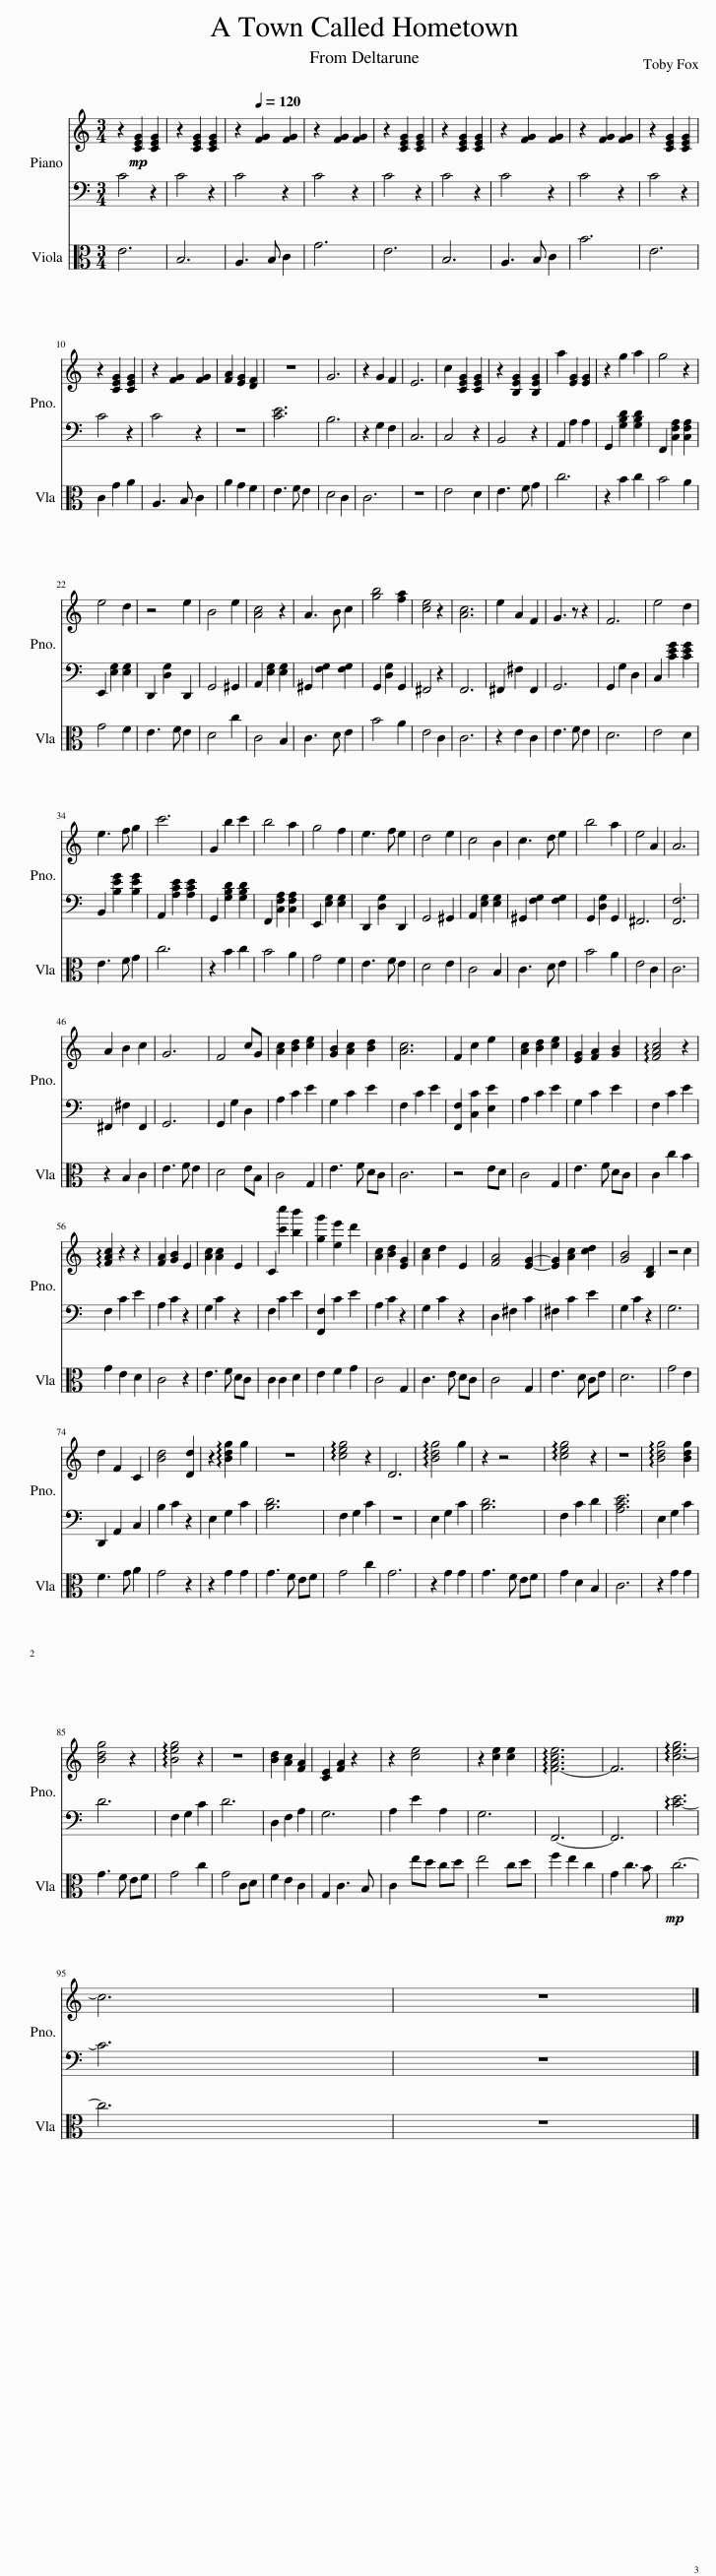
X:1
%%score { 1 | 2 } 3
L:1/8
M:3/4
I:linebreak $
K:C
V:1 treble
V:2 bass
V:3 alto
V:1
 z2!mp! [CEG]2 [CEG]2 | z2 [CEG]2 [CEG]2 | z2[Q:1/4=120] [FG]2 [FG]2 | z2 [FG]2 [FG]2 | z2 [CEG]2 [CEG]2 | %5
 z2 [CEG]2 [CEG]2 | z2 [FG]2 [FG]2 | z2 [FG]2 [FG]2 | z2 [CEG]2 [CEG]2 |$ z2 [CEG]2 [CEG]2 | %10
 z2 [FG]2 [FG]2 | [FA]2 [EG]2 [DF]2 | z6 | G6 | z2 G2 F2 | %15
 E6 | c2 [CEG]2 [CEG]2 | z2 [B,EG]2 [B,EG]2 | a2 [EG]2 [EG]2 | z2 g2 a2 | %20
 g4 z2 |$ e4 d2 | z4 e2 | B4 e2 | [Ac]4 z2 | %25
 A3 B c2 | [gb]4 [fa]2 | [ce]4 z2 | [Ac]6 | e2 A2 F2 | %30
 G3 z z2 | F6 | e4 d2 |$ e3 f g2 | c'6 | %35
 G2 b2 c'2 | b4 a2 | g4 f2 | e3 f e2 | d4 e2 | %40
 c4 B2 | c3 d e2 | b4 a2 | e4 A2 | A6 |$ %45
 A2 B2 c2 | G6 | F4 cG | [Ac]2 [Bd]2 [ce]2 | [GB]2 [Ac]2 [Bd]2 | %50
 [Ac]6 | F2 c2 e2 | [Ac]2 [Bd]2 [ce]2 | [EG]2 [FA]2 [GB]2 | !arpeggio![FAc]4 z2 |$ %55
 !arpeggio![FAc]2 z2 z2 | [FA]2 [GB]2 E2 | [Ac]2 [Ac]2 E2 | C2 [c'c'']2 [bb']2 | [gg']2 [ee']2 d'2 | %60
 [Ac]2 [Bd]2 [EG]2 | [Ac]2 d2 E2 | [FA]4 [EG]2- | [EG]2 [Ac]2 [cd]2 | [GB]4 [B,D]2 | %65
 z4 c2 |$ d2 F2 C2 | [Bd]4 [Dd]2 | z2 !arpeggio![Bdg]2 g2 | z6 | %70
 !arpeggio![ceg]4 z2 | D6 | !arpeggio![Bdg]4 g2 | z2 z4 | !arpeggio![ceg]4 z2 | %75
 z6 | !arpeggio![Bdg]4 [Bdg]2 |$ [Bdg]4 z2 | !arpeggio![Beg]4 z2 | z6 | %80
 [Bd]2 [Ac]2 [FA]2 | [CE]2 [FA]2 z2 | z2 [ce]4 | z2 [ce]2 [ce]2 | !arpeggio![F-Ace]6 | %85
 F6 | !arpeggio![c-eg]6 |$ c6 | z6 |] %89
V:2
 C4 z2 | C4 z2 | C4 z2 | C4 z2 | C4 z2 | %5
 C4 z2 | C4 z2 | C4 z2 | C4 z2 |$ C4 z2 | %10
 C4 z2 | z6 | [CE]6 | B,6 | z2 G,2 F,2 | %15
 C,6 | C,4 z2 | B,,4 z2 | A,,2 A,2 A,2 | G,,2 [G,B,D]2 [G,B,D]2 | %20
 F,,2 [C,F,A,]2 [C,F,A,]2 |$ E,,2 [E,G,]2 [E,G,]2 | D,,2 [D,G,]2 D,,2 | G,,4 ^G,,2 | A,,2 [E,G,]2 [E,G,]2 | %25
 ^G,,2 [F,G,]2 [F,G,]2 | G,,2 [D,G,]2 G,,2 | ^F,,4 z2 | F,,6 | ^F,,2 ^F,2 F,,2 | %30
 G,,6 | G,,2 G,2 D,2 | C,2 [CEG]2 [CEG]2 |$ B,,2 [B,EG]2 [B,EG]2 | A,,2 [A,CE]2 [A,CE]2 | %35
 G,,2 [G,B,D]2 [G,B,D]2 | F,,2 [C,F,A,]2 [C,F,A,]2 | E,,2 [E,G,]2 [E,G,]2 | D,,2 [D,G,]2 D,,2 | G,,4 ^G,,2 | %40
 A,,2 [E,G,]2 [E,G,]2 | ^G,,2 [F,G,]2 [F,G,]2 | G,,2 [D,G,]2 G,,2 | ^F,,6 | [F,,F,]6 |$ %45
 ^F,,2 ^F,2 F,,2 | G,,6 | G,,2 G,2 D,2 | A,2 C2 E2 | G,2 C2 E2 | %50
 F,2 C2 E2 | [F,,F,]2 [C,C]2 [E,E]2 | A,2 C2 E2 | G,2 C2 E2 | F,2 C2 E2 |$ %55
 F,2 C2 E2 | A,2 C2 z2 | G,2 C2 z2 | F,2 C2 E2 | [F,,F,]2 C2 E2 | %60
 A,2 C2 z2 | G,2 C2 z2 | D,2 ^F,2 C2 | ^F,2 C2 E2 | G,2 C2 z2 | %65
 G,6 |$ D,,2 A,,2 C,2 | B,2 C2 z2 | E,2 G,2 C2 | [B,D]6 | %70
 F,2 G,2 C2 | z6 | E,2 G,2 C2 | [B,D]6 | F,2 C2 D2 | %75
 [A,CE]6 | E,2 G,2 C2 |$ D6 | F,2 G,2 C2 | D6 | %80
 D,2 F,2 A,2 | G,6 | A,2 E2 A,2 | G,6 | F,,6- | %85
 F,,6 | !arpeggio![C-E]6 |$ C6 | z6 |] %89
V:3
 E6 | B,6 | A,3 B, C2 | G6 | E6 | %5
 B,6 | A,3 B, C2 | B6 | E6 |$ C2 G2 A2 | %10
 A,3 B, C2 | A2 G2 F2 | E3 F E2 | D4 C2 | C6 | %15
 z6 | E4 D2 | E3 F G2 | c6 | z2 B2 c2 | %20
 B4 A2 |$ G4 F2 | E3 F E2 | D4 c2 | C4 B,2 | %25
 C3 D E2 | B4 A2 | E4 C2 | C6 | z2 E2 C2 | %30
 E3 F E2 | D6 | E4 D2 |$ E3 F G2 | c6 | %35
 z2 B2 c2 | B4 A2 | G4 F2 | E3 F E2 | D4 E2 | %40
 C4 B,2 | C3 D E2 | B4 A2 | E4 C2 | C6 |$ %45
 z2 B,2 C2 | E3 F E2 | D4 EB, | C4 G,2 | E3 F DC | %50
 C6 | z4 ED | C4 G,2 | E3 F DC | C2 c2 B2 |$ %55
 G2 E2 D2 | C4 z2 | E3 F DC | C2 C2 D2 | E2 F2 G2 | %60
 C4 G,2 | C3 E DC | C4 G,2 | E3 D CE | D6 | %65
 G4 E2 |$ F3 G A2 | G4 z2 | z2 G2 G2 | G3 F EF | %70
 G4 c2 | G6 | z2 G2 G2 | G3 F EF | G2 D2 B,2 | %75
 C6 | z2 G2 G2 |$ G3 F EF | G4 c2 | G4 CD | %80
 F2 E2 C2 | G,2 C3 B, | C2 ed cd | e4 cd | f2 e2 c2 | %85
 G2 c3 B |!mp! c6- |$ c6 | z6 |] %89
